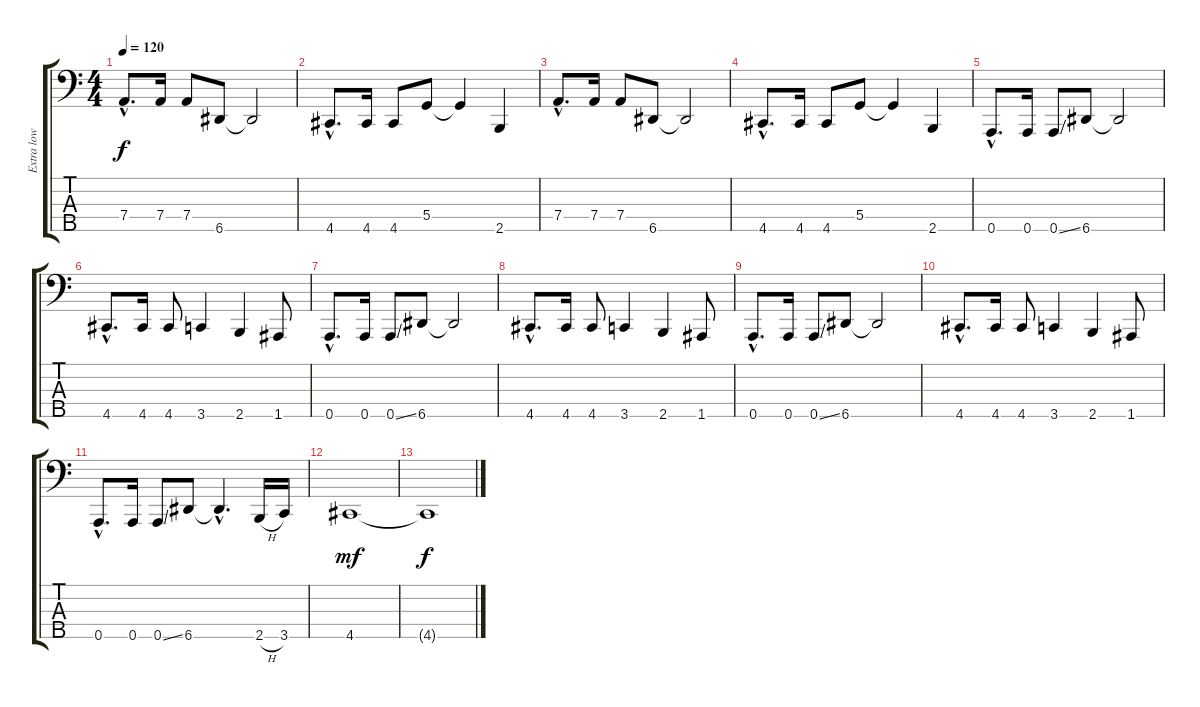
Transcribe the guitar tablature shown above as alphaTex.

\track ("Extra low sound" "Extra low ") {instrument electricbassfinger}
\staff {score tabs}
\tuning (F2 C2 G1 D1 A0) {hide}
\ts (4 4)
\tempo 120
\clef f4
\ks c
7.4{hac}.8{d dy f} 7.4.16 7.4.8 6.5.8 6.5{t}.2 |
4.5{hac}.8{d} 4.5.16 4.5.8 5.4.8 5.4{t}.4 2.5.4 |
7.4{hac}.8{d} 7.4.16 7.4.8 6.5.8 6.5{t}.2 |
4.5{hac}.8{d} 4.5.16 4.5.8 5.4.8 5.4{t}.4 2.5.4 |
0.5{hac}.8{d} 0.5.16 0.5{ss}.8 6.5.8 6.5{t}.2 |
4.5{hac}.8{d} 4.5.16 4.5.8 3.5.4 2.5.4 1.5.8 |
0.5{hac}.8{d} 0.5.16 0.5{ss}.8 6.5.8 6.5{t}.2 |
4.5{hac}.8{d} 4.5.16 4.5.8 3.5.4 2.5.4 1.5.8 |
0.5{hac}.8{d} 0.5.16 0.5{ss}.8 6.5.8 6.5{t}.2 |
4.5{hac}.8{d} 4.5.16 4.5.8 3.5.4 2.5.4 1.5.8 |
0.5{hac}.8{d} 0.5.16 0.5{ss}.8 6.5.8 6.5{hac t}.4{d} 2.5{h}.16 3.5.16 |
4.5.1{dy mf} |
4.5{t}.1{dy f}
